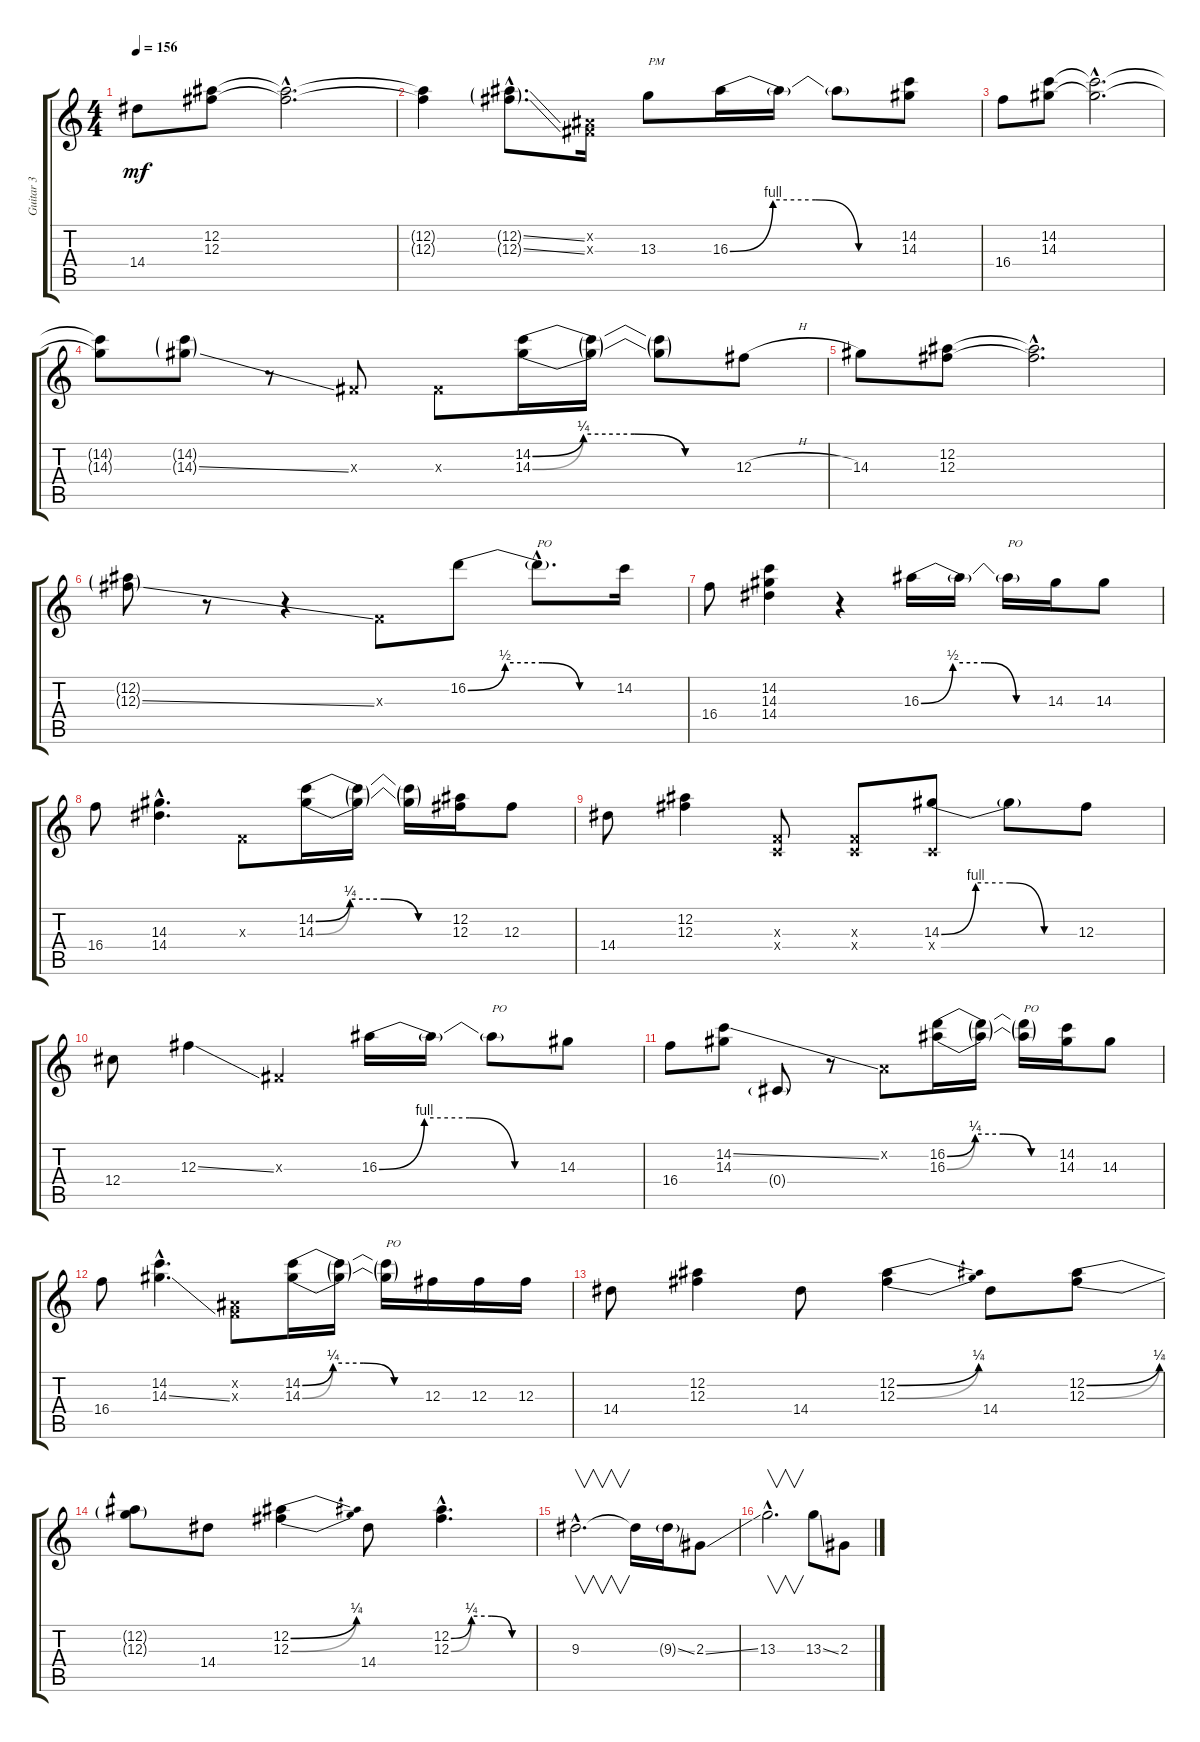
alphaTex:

\track ("Guitar 3" "Guitar 3") {instrument distortionguitar}
\staff {score tabs}
\tuning (Eb4 Bb3 Gb3 Db3 Ab2 Eb2) {hide}
\ts (4 4)
\tempo 156
\clef g2
\ks c
14.4.8{dy mf} (12.2 12.3).8 (12.2{hac t} 12.3{hac t}).2{d} |
(12.2{t} 12.3{t}).4 (12.2{ss g hac} 12.3{ss g hac}).8{d} (0.2{x} 0.3{x}).16 13.3.8{txt "PM"} 16.3{be (custom 0 0 15 4 30 4 45 0 60 0)}.16 16.3{t}.16 16.3{t}.8 (14.2 14.3).8 |
16.4.8 (14.2 14.3).8 (14.2{hac t} 14.3{hac t}).2{d} |
(14.2{t} 14.3{t}).8 (14.2{g} 14.3{ss g}).8 r.8 0.3{x}.8 0.3{x}.8 (14.2{be (custom 0 0 15 1 30 1 45 0 60 0)} 14.3{be (custom 0 0 15 1 30 1 45 0 60 0)}).16 (14.2{t} 14.3{t}).16 (14.2{t} 14.3{t}).8 12.3{h}.8 |
14.3.8 (12.2 12.3).8 (12.2{hac t} 12.3{hac t}).2{d} |
(12.2{g} 12.3{ss g}).8 r.8 r.4 -1.3{x}.8 16.2{be (custom 0 0 15 2 30 2 45 0 60 0)}.8 16.2{hac t}.8{d txt "PO"} 14.2.16 |
16.4.8 (14.2 14.3 14.4).4 r.4 16.3{be (custom 0 0 15 2 30 2 45 0 60 0)}.16 16.3{t}.16 16.3{t}.16{txt "PO"} 14.3.16 14.3.8 |
16.4.8 (14.3{hac} 14.4{hac}).4{d} -1.3{x}.8 (14.2{be (custom 0 0 15 1 30 1 45 0 60 0)} 14.3{be (custom 0 0 15 1 30 1 45 0 60 0)}).16 (14.2{t} 14.3{t}).16 (14.2{t} 14.3{t}).16 (12.2 12.3).16 12.3.8 |
14.4.8 (12.2 12.3).4 (-1.3{x} -1.4{x}).8 (-1.3{x} -1.4{x}).8 (14.3{be (custom 0 0 15 4 30 4 45 0 60 0)} -1.4{x}).8 14.3{t}.8 12.3.8 |
12.4.8 12.3{ss}.4 0.3{x}.4 16.3{be (custom 0 0 15 4 30 4 45 0 60 0)}.16 16.3{t}.16 16.3{t}.8{txt "PO"} 14.3.8 |
16.4.8 (14.2{ss} 14.3).8 0.4{g}.8 r.8 -1.2{x}.8 (16.2{be (custom 0 0 15 1 30 1 45 0 60 0)} 16.3{be (custom 0 0 15 1 30 1 45 0 60 0)}).16 (16.2{t} 16.3{t}).16 (16.2{t} 16.3{t}).16{txt "PO"} (14.2 14.3).16 14.3.8 |
16.4.8 (14.2{hac} 14.3{ss hac}).4{d} (0.2{x} -1.3{x}).8 (14.2{be (custom 0 0 15 1 30 1 45 0 60 0)} 14.3{be (custom 0 0 15 1 30 1 45 0 60 0)}).16 (14.2{t} 14.3{t}).16 (14.2{t} 14.3{t}).16{txt "PO"} 12.3.16 12.3.16 12.3.16 |
14.4.8 (12.2 12.3).4 14.4.8 (12.2{be (bend 0 0 60 1)} 12.3{be (bend 0 0 60 2)}).4 14.4.8 (12.2{be (bend 0 0 60 1)} 12.3{be (bend 0 0 60 2)}).8 |
(12.2{t} 12.3{t}).8 14.4.8 (12.2{be (bend 0 0 60 1)} 12.3{be (bend 0 0 60 2)}).4 14.4.8 (12.2{be (custom 0 0 15 1 30 1 45 0 60 0) hac} 12.3{be (custom 0 0 15 1 30 1 45 0 60 0) hac}).4{d} |
9.3{hac}.2{v d} 9.3{t}.16 9.3{ss g}.16 2.3{ss}.8 |
13.3{hac}.2{v d} 13.3{ss}.8 2.3{ss}.8
